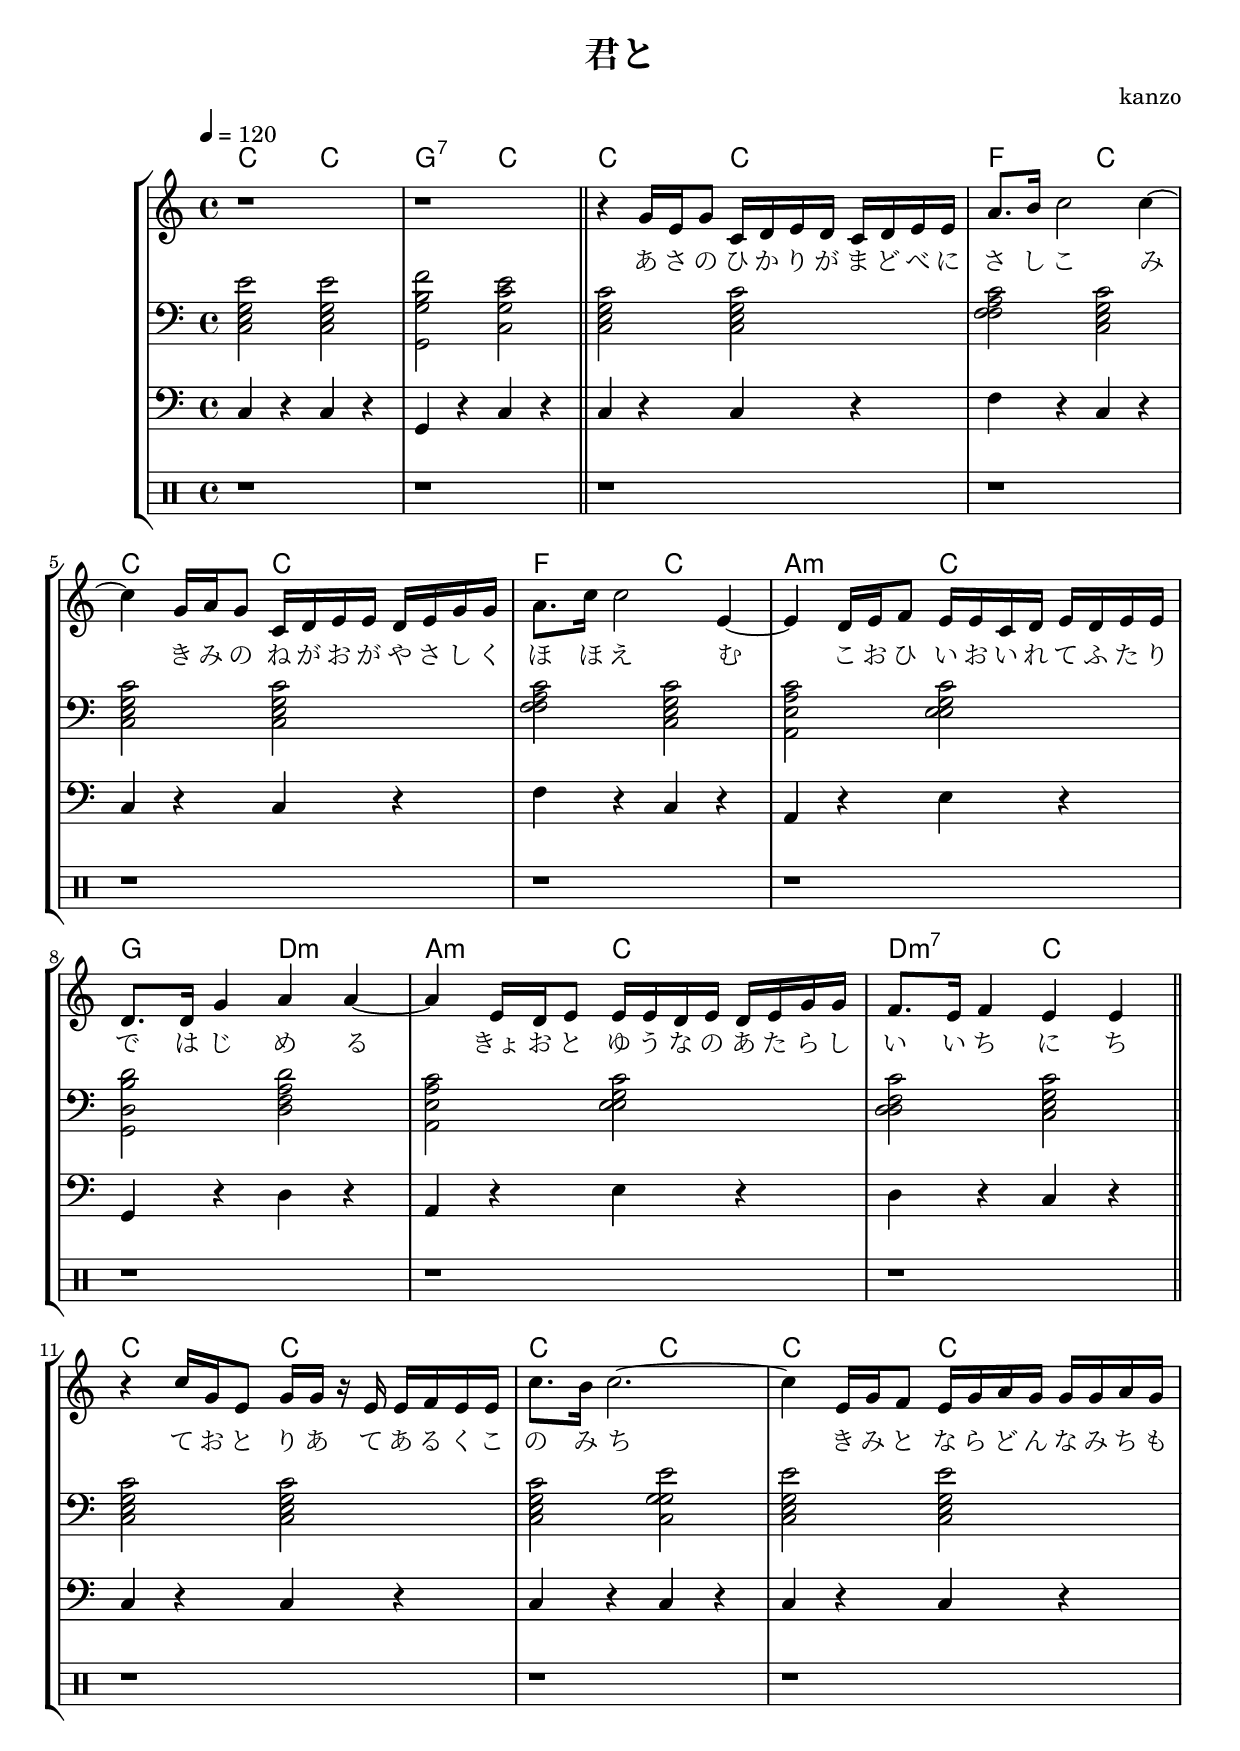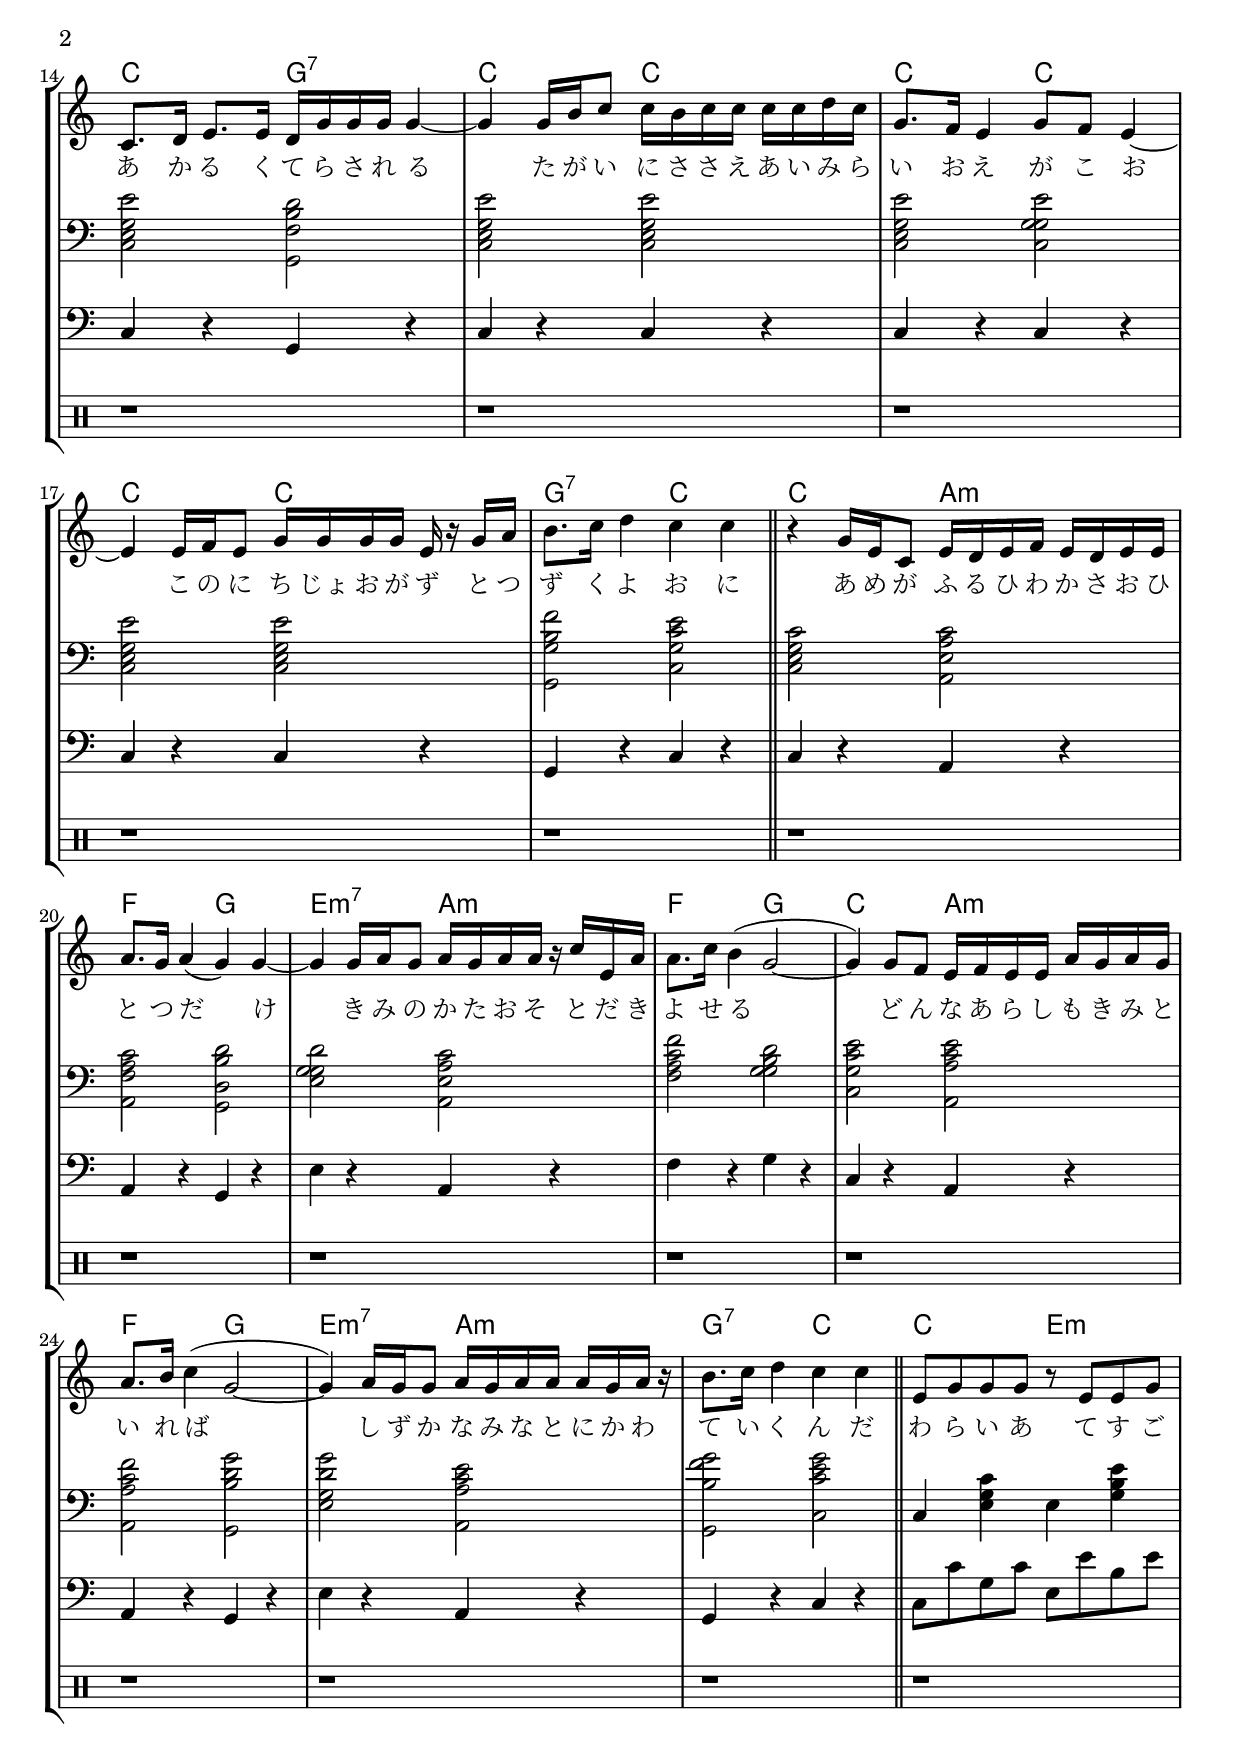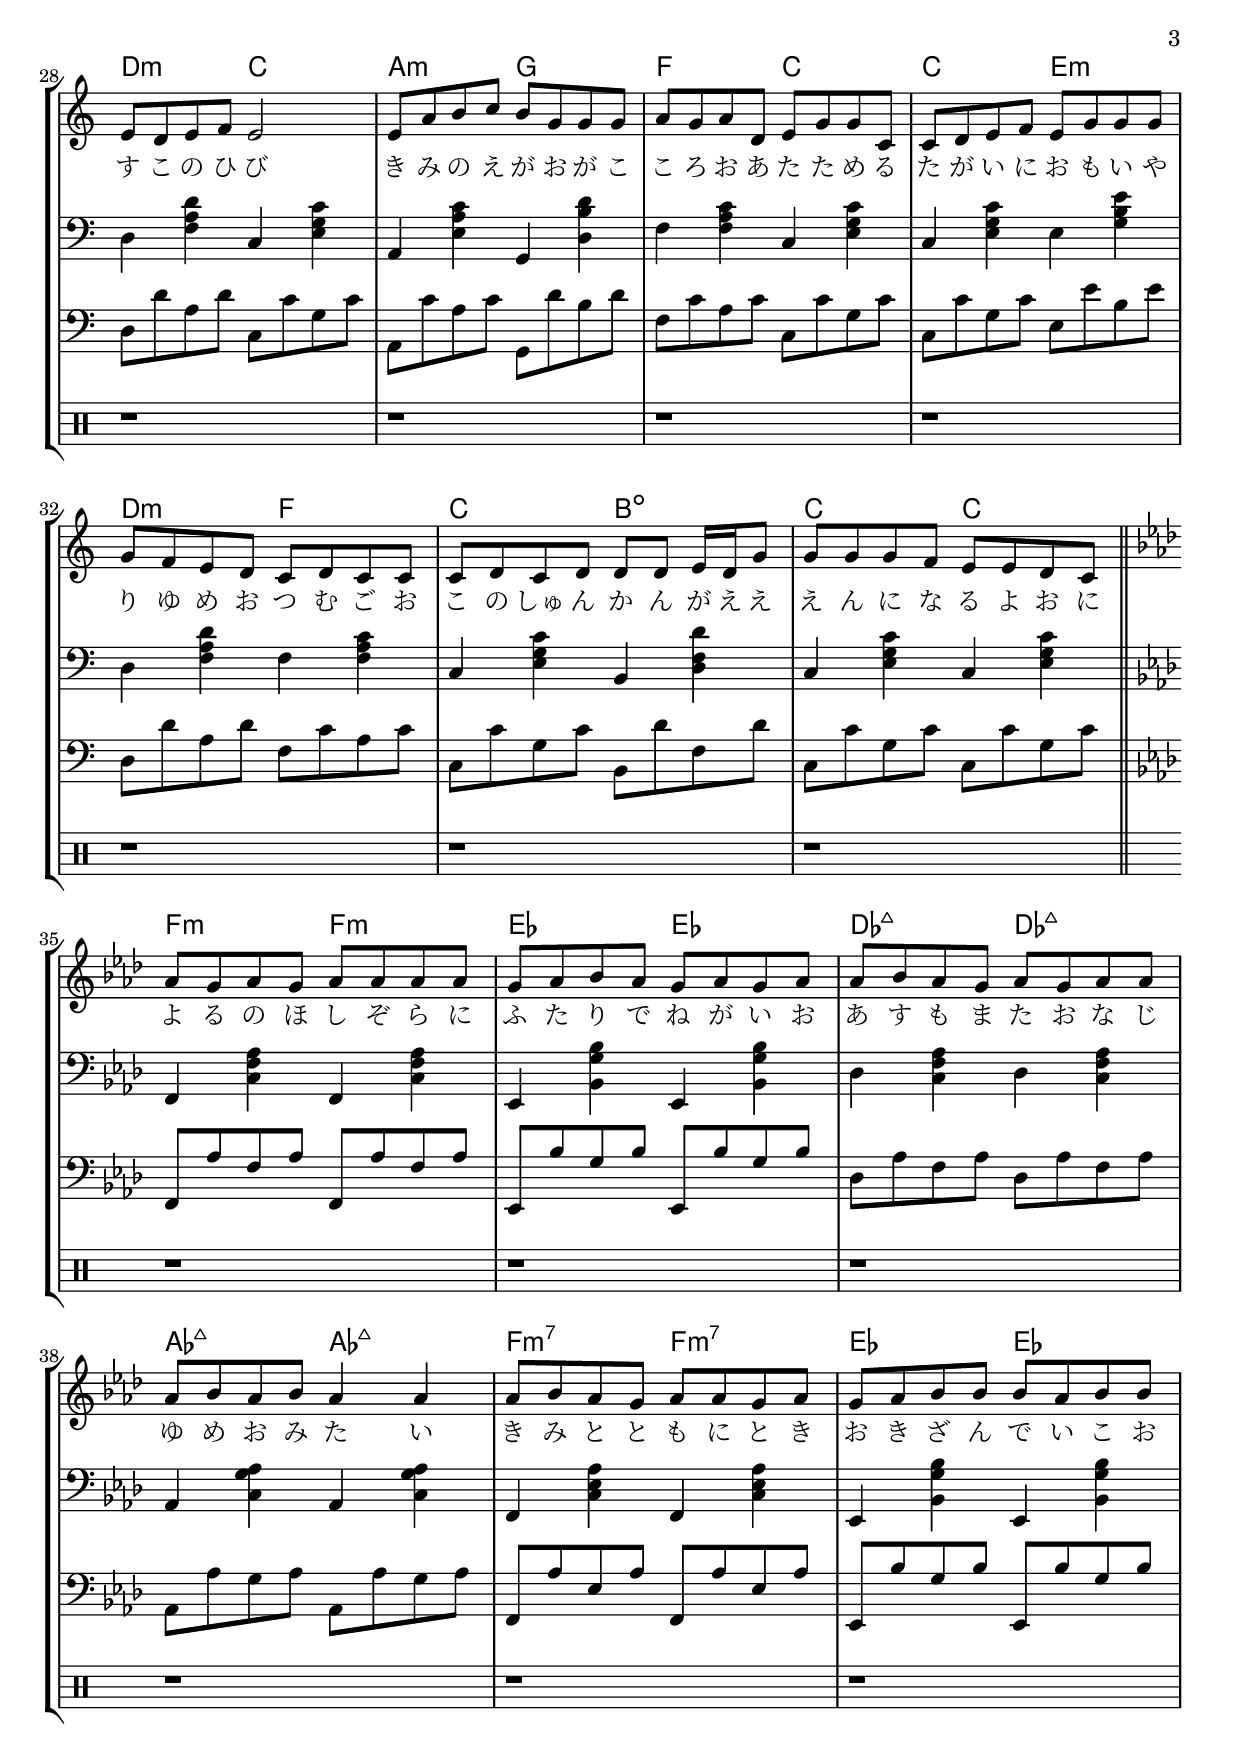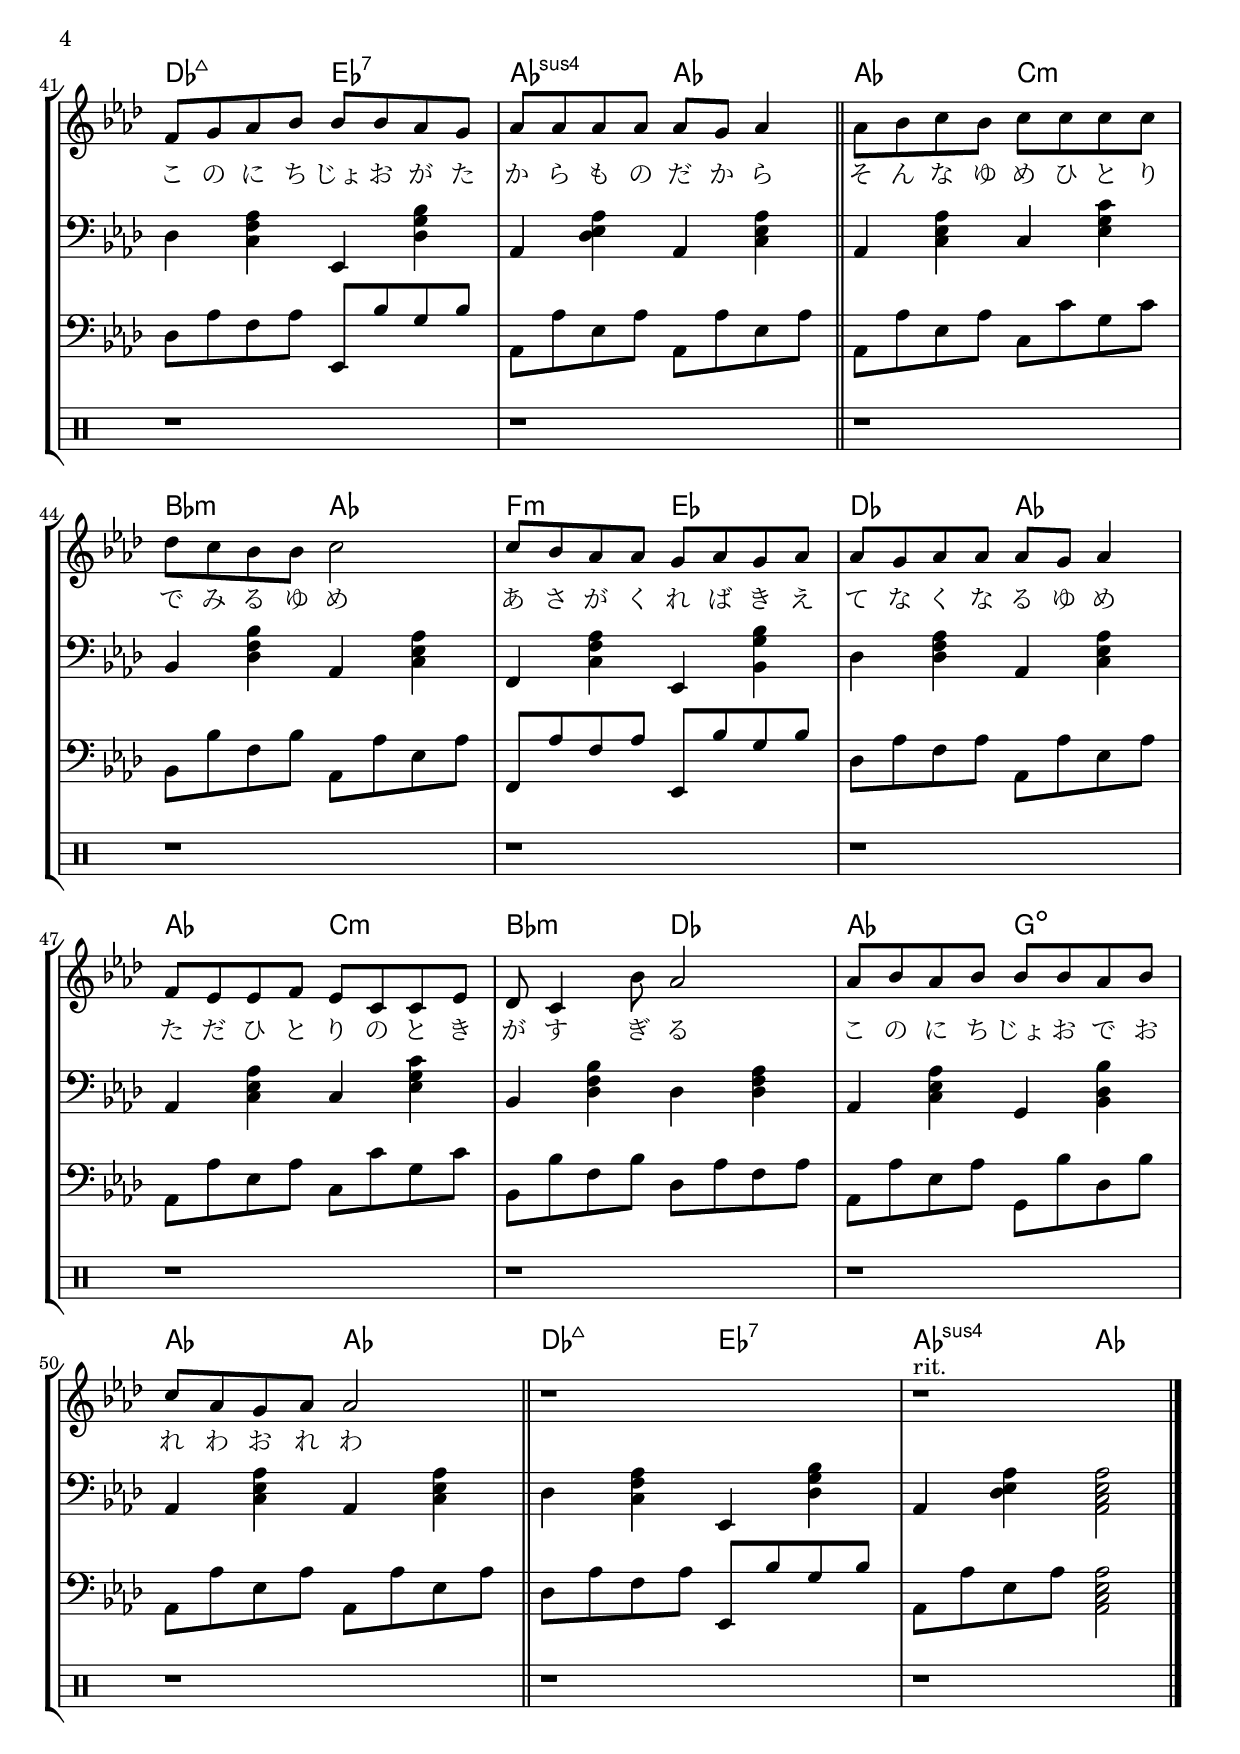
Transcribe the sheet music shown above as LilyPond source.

\version "2.12.1"

\header {
	title = \markup {君と}
	composer = \markup \center-column {kanzo}
}

harmony = \chordmode {
	c2 c2 g2:7 c2 

	c2 c2 f2 c2 c2 c2 f2 c2 a2:m c2 g2 d2:m a2:m c2 d2:min7 c2 

	c2 c2 c2 c2 c2 c2 c2 g2:7 c2 c2 c2 c2 c2 c2 g2:7 c2 

	c2 a2:m f2 g2 e2:min7 a2:m f2 g2 c2 a2:m f2 g2 e2:min7 a2:m g2:7 c2 

	c2 e2:m d2:m c2 a2:m g2 f2 c2 c2 e2:m d2:m f2 c2 b2:dim c2 c2 

	f2:m f2:m es2 es2 des2:maj7 des2:maj7 as2:maj7 as2:maj7 f2:min7 f2:min7 es2 es2 des2:maj7 es2:7 as2:sus4 as2 

	as2 c2:m bes2:m as2 f2:m es2 des2 as2 as2 c2:m bes2:m des2 as2 g2:dim as2 as2 

	des2:maj7 es2:7 as2:sus4 as2 
}

melody = {
	\key c \major
	\tempo 4 = 120
	r1 | r1   
	\set Staff.midiInstrument = #"fss0.35"
	\set Staff.midiMinimumVolume = #0.7
	\set Staff.midiMaximumVolume = #0.9
	r4 g'16  e'16  g'8  c'16  d'16  e'16  d'16  c'16  d'16  e'16  e'16 
	a'8.  b'16  c''2  c''4~ 
	c''4  g'16  a'16  g'8  c'16  d'16  e'16  e'16  d'16  e'16  g'16  g'16 
	a'8.  c''16  c''2  e'4~ 
	e'4  d'16  e'16  f'8  e'16  e'16  c'16  d'16  e'16  d'16  e'16  e'16 
	d'8.  d'16  g'4  a'4  a'4~ 
	a'4  e'16  d'16  e'8  e'16  e'16  d'16  e'16  d'16  e'16  g'16  g'16 
	f'8.  e'16  f'4  e'4  e'4
	\set Staff.midiInstrument = #"mmi0.48"
	\set Staff.midiMinimumVolume = #0.7
	\set Staff.midiMaximumVolume = #0.9
	r4 c''16  g'16  e'8  g'16  g'16  r16  e'16  e'16  f'16  e'16  e'16 
	c''8.  b'16  c''2.~ 
	c''4  e'16  g'16  f'8  e'16  g'16  a'16  g'16  g'16  g'16  a'16  g'16 
	c'8.  d'16  e'8.  e'16  d'16  g'16  g'16  g'16  g'4~ 
	g'4  g'16  b'16  c''8  c''16  b'16  c''16  c''16  c''16  c''16  d''16  c''16 
	g'8.  f'16  e'4  g'8  f'8  e'4~ 
	e'4  e'16  f'16  e'8  g'16  g'16  g'16  g'16  e'16  r16  g'16  a'16 
	b'8.  c''16  d''4  c''4  c''4
	\set Staff.midiInstrument = #"fss0.35"
	\set Staff.midiMinimumVolume = #0.7
	\set Staff.midiMaximumVolume = #0.9
	r4 g'16  e'16  c'8  e'16  d'16  e'16  f'16  e'16  d'16  e'16  e'16 
	a'8.  g'16  a'4  (g'4)  g'4~ 
	g'4  g'16  a'16  g'8  a'16  g'16  a'16  a'16  r16  c''16  e'16  a'16 
	a'8.  c''16  b'4  (g'2~ 
	g'4)  g'8  f'8  e'16  f'16  e'16  e'16  a'16  g'16  a'16  g'16 
	a'8.  b'16  c''4  (g'2~ 
	g'4)  a'16  g'16  g'8  a'16  g'16  a'16  a'16  a'16  g'16  a'16  r16 
	b'8.  c''16  d''4  c''4  c''4
	\set Staff.midiInstrument = #"mmi0.48"
	\set Staff.midiMinimumVolume = #0.7
	\set Staff.midiMaximumVolume = #0.9
	e'8  g'8  g'8  g'8  r8  e'8  e'8  g'8 
	e'8  d'8  e'8  f'8  e'2 
	e'8  a'8  b'8  c''8  b'8  g'8  g'8  g'8 
	a'8  g'8  a'8  d'8  e'8  g'8  g'8  c'8 
	c'8  d'8  e'8  f'8  e'8  g'8  g'8  g'8 
	g'8  f'8  e'8  d'8  c'8  d'8  c'8  c'8 
	c'8  d'8  c'8  d'8  d'8  d'8  e'16  d'16  g'8 
	g'8  g'8  g'8  f'8  e'8  e'8  d'8  c'8
	\set Staff.midiInstrument = #"fss0.35"
	\set Staff.midiMinimumVolume = #0.7
	\set Staff.midiMaximumVolume = #0.9
		\key as \major
as'8  g'8  as'8  g'8  as'8  as'8  as'8  as'8 
	g'8  as'8  bes'8  as'8  g'8  as'8  g'8  as'8 
	as'8  bes'8  as'8  g'8  as'8  g'8  as'8  as'8 
	as'8  bes'8  as'8  bes'8  as'4  as'4 
	as'8  bes'8  as'8  g'8  as'8  as'8  g'8  as'8 
	g'8  as'8  bes'8  bes'8  bes'8  as'8  bes'8  bes'8 
	f'8  g'8  as'8  bes'8  bes'8  bes'8  as'8  g'8 
	as'8  as'8  as'8  as'8  as'8  g'8  as'4
	\set Staff.midiInstrument = #"mmi0.45"
	\set Staff.midiMinimumVolume = #0.7
	\set Staff.midiMaximumVolume = #0.9
	as'8  bes'8  c''8  bes'8  c''8  c''8  c''8  c''8 
	des''8  c''8  bes'8  bes'8  c''2 
	c''8  bes'8  as'8  as'8  g'8  as'8  g'8  as'8 
	as'8  g'8  as'8  as'8  as'8  g'8  as'4 
	f'8  es'8  es'8  f'8  es'8  c'8  c'8  es'8 
	des'8  c'4  bes'8  as'2 
	as'8  bes'8  as'8  bes'8  bes'8  bes'8  as'8  bes'8 
	c''8  as'8  g'8  as'8  as'2
	r1 | r1^"rit." \bar "|."
}

words = \lyricmode {
	
	あ  さ  の  ひ  か  り  が  ま  ど  べ  に  さ  し  こ  み  き  み  の  ね  が  お  が  や  さ  し  く  ほ  ほ  え  む  こ  お  ひ  い  お  い  れ  て  ふ  た  り  で  は  じ  め  る  きょ  お  と  ゆ  う  な  の  あ  た  ら  し  い  い  ち  に  ち  
	て  お  と  り  あ  て  あ  る  く  こ  の  み  ち  き  み  と  な  ら  ど  ん  な  み  ち  も  あ  か  る  く  て  ら  さ  れ  る  た  が  い  に  さ  さ  え  あ  い  み  ら  い  お  え  が  こ  お  こ  の  に  ち  じょ  お  が  ず  と  つ  ず  く  よ  お  に  
	あ  め  が  ふ  る  ひ  わ  か  さ  お  ひ  と  つ  だ  け  き  み  の  か  た  お  そ  と  だ  き  よ  せ  る  ど  ん  な  あ  ら  し  も  き  み  と  い  れ  ば  し  ず  か  な  み  な  と  に  か  わ  て  い  く  ん  だ  
	わ  ら  い  あ  て  す  ご  す  こ  の  ひ  び  き  み  の  え  が  お  が  こ  こ  ろ  お  あ  た  た  め  る  た  が  い  に  お  も  い  や  り  ゆ  め  お  つ  む  ご  お  こ  の  しゅ  ん  か  ん  が  え  え  え  ん  に  な  る  よ  お  に  
	よ  る  の  ほ  し  ぞ  ら  に  ふ  た  り  で  ね  が  い  お  あ  す  も  ま  た  お  な  じ  ゆ  め  お  み  た  い  き  み  と  と  も  に  と  き  お  き  ざ  ん  で  い  こ  お  こ  の  に  ち  じょ  お  が  た  か  ら  も  の  だ  か  ら  
	そ  ん  な  ゆ  め  ひ  と  り  で  み  る  ゆ  め  あ  さ  が  く  れ  ば  き  え  て  な  く  な  る  ゆ  め  た  だ  ひ  と  り  の  と  き  が  す  ぎ  る  こ  の  に  ち  じょ  お  で  お  れ  わ  お  れ  わ  
	
}

tempochange = {
	\time 4/4
	\tempo 4 = 120
	r1 | r1 \bar "||"
	\tempo 4 = 120
	r1 | r1 | r1 | r1 | r1 | r1 | r1 | r1 \bar "||"
	\tempo 4 = 120
	r1 | r1 | r1 | r1 | r1 | r1 | r1 | r1 \bar "||"
	\tempo 4 = 120
	r1 | r1 | r1 | r1 | r1 | r1 | r1 | r1 \bar "||"
	\tempo 4 = 120
	r1 | r1 | r1 | r1 | r1 | r1 | r1 | r1 \bar "||"
	\tempo 4 = 120
	r1 | r1 | r1 | r1 | r1 | r1 | r1 | r1 \bar "||"
	\tempo 4 = 120
	r1 | r1 | r1 | r1 | r1 | r1 | r1 | r1 \bar "||"
	\tempo 4 = 120
	r1 | \tempo 4 = 90 r2 \tempo 4 = 80 r2 \bar "|."
}

mainacc = {
	\clef bass
	\set Staff.midiInstrument = #"Harpsichord"
	\set Staff.midiMinimumVolume = #0.3
	\set Staff.midiMaximumVolume = #0.6
	\time 4/4
	\key c \major
	\tempo 4 = 120
	<c e g e'>2
	<c e g e'>2
	<g, g b f'>2
	<c g c' e'>2
	\bar "||"

	\set Staff.midiInstrument = #"Harpsichord"
	\set Staff.midiMinimumVolume = #0.3
	\set Staff.midiMaximumVolume = #0.6
	<c e g c'>2
	<c e g c'>2
	<f f a c'>2
	<c e g c'>2
	<c e g c'>2
	<c e g c'>2
	<f f a c'>2
	<c e g c'>2
	<a, e a c'>2
	<e e g c'>2
	<g, d b d'>2
	<d f a d'>2
	<a, e a c'>2
	<e e g c'>2
	<d d f c'>2
	<c e g c'>2
	\bar "||"

	\set Staff.midiInstrument = #"Harpsichord"
	\set Staff.midiMinimumVolume = #0.3
	\set Staff.midiMaximumVolume = #0.6
	<c e g c'>2
	<c e g c'>2
	<c e g c'>2
	<c g g e'>2
	<c e g e'>2
	<c e g e'>2
	<c e g e'>2
	<g, f b d'>2
	<c e g e'>2
	<c e g e'>2
	<c e g e'>2
	<c g g e'>2
	<c e g e'>2
	<c e g e'>2
	<g, g b f'>2
	<c g c' e'>2
	\bar "||"

	\set Staff.midiInstrument = #"Harpsichord"
	\set Staff.midiMinimumVolume = #0.3
	\set Staff.midiMaximumVolume = #0.6
	<c e g c'>2
	<a, e a c'>2
	<a, f a c'>2
	<g, d b d'>2
	<e g g d'>2
	<a, e a c'>2
	<f a c' f'>2
	<g g b d'>2
	<c g c' e'>2
	<a, a c' e'>2
	<a, a c' f'>2
	<g, b d' g'>2
	<e g d' g'>2
	<a, a c' e'>2
	<g, b f' g'>2
	<c c' e' g'>2
	\bar "||"

	\set Staff.midiInstrument = #"Harpsichord"
	\set Staff.midiMinimumVolume = #0.3
	\set Staff.midiMaximumVolume = #0.6
	c4 <e g c'>4
	e4 <g b e'>4
	d4 <f a d'>4
	c4 <e g c'>4
	a,4 <e a c'>4
	g,4 <d b d'>4
	f4 <f a c'>4
	c4 <e g c'>4
	c4 <e g c'>4
	e4 <g b e'>4
	d4 <f a d'>4
	f4 <f a c'>4
	c4 <e g c'>4
	b,4 <d f d'>4
	c4 <e g c'>4
	c4 <e g c'>4
	\bar "||"

	\set Staff.midiInstrument = #"Harpsichord"
	\set Staff.midiMinimumVolume = #0.3
	\set Staff.midiMaximumVolume = #0.6
	\key as \major
	f,4 <c f as>4
	f,4 <c f as>4
	es,4 <bes, g bes>4
	es,4 <bes, g bes>4
	des4 <c f as>4
	des4 <c f as>4
	as,4 <c g as>4
	as,4 <c g as>4
	f,4 <c es as>4
	f,4 <c es as>4
	es,4 <bes, g bes>4
	es,4 <bes, g bes>4
	des4 <c f as>4
	es,4 <des g bes>4
	as,4 <des es as>4
	as,4 <c es as>4
	\bar "||"

	\set Staff.midiInstrument = #"Harpsichord"
	\set Staff.midiMinimumVolume = #0.3
	\set Staff.midiMaximumVolume = #0.6
	as,4 <c es as>4
	c4 <es g c'>4
	bes,4 <des f bes>4
	as,4 <c es as>4
	f,4 <c f as>4
	es,4 <bes, g bes>4
	des4 <des f as>4
	as,4 <c es as>4
	as,4 <c es as>4
	c4 <es g c'>4
	bes,4 <des f bes>4
	des4 <des f as>4
	as,4 <c es as>4
	g,4 <bes, des bes>4
	as,4 <c es as>4
	as,4 <c es as>4
	\bar "||"

	\set Staff.midiInstrument = #"Harpsichord"
	\set Staff.midiMinimumVolume = #0.3
	\set Staff.midiMaximumVolume = #0.6
	des4 <c f as>4
	es,4 <des g bes>4
	as,4 <des es as>4
	<as, c es as>2
	\bar "|."
}

subacc = {
	\clef bass
	\set Staff.midiInstrument = #"Cello"
	\set Staff.midiMinimumVolume = #0.3
	\set Staff.midiMaximumVolume = #0.6
	\time 4/4
	\key c \major
	\tempo 4 = 120
	c4 r4
	c4 r4
	g,4 r4
	c4 r4
	\bar "||"

	\set Staff.midiInstrument = #"Cello"
	\set Staff.midiMinimumVolume = #0.3
	\set Staff.midiMaximumVolume = #0.6
	c4 r4
	c4 r4
	f4 r4
	c4 r4
	c4 r4
	c4 r4
	f4 r4
	c4 r4
	a,4 r4
	e4 r4
	g,4 r4
	d4 r4
	a,4 r4
	e4 r4
	d4 r4
	c4 r4
	\bar "||"

	\set Staff.midiInstrument = #"Cello"
	\set Staff.midiMinimumVolume = #0.3
	\set Staff.midiMaximumVolume = #0.6
	c4 r4
	c4 r4
	c4 r4
	c4 r4
	c4 r4
	c4 r4
	c4 r4
	g,4 r4
	c4 r4
	c4 r4
	c4 r4
	c4 r4
	c4 r4
	c4 r4
	g,4 r4
	c4 r4
	\bar "||"

	\set Staff.midiInstrument = #"Cello"
	\set Staff.midiMinimumVolume = #0.3
	\set Staff.midiMaximumVolume = #0.6
	c4 r4
	a,4 r4
	a,4 r4
	g,4 r4
	e4 r4
	a,4 r4
	f4 r4
	g4 r4
	c4 r4
	a,4 r4
	a,4 r4
	g,4 r4
	e4 r4
	a,4 r4
	g,4 r4
	c4 r4
	\bar "||"

	\set Staff.midiInstrument = #"Acoustic grand"
	\set Staff.midiMinimumVolume = #0.3
	\set Staff.midiMaximumVolume = #0.6
	c8 c' g c'
	e8 e' b e'
	d8 d' a d'
	c8 c' g c'
	a,8 c' a c'
	g,8 d' b d'
	f8 c' a c'
	c8 c' g c'
	c8 c' g c'
	e8 e' b e'
	d8 d' a d'
	f8 c' a c'
	c8 c' g c'
	b,8 d' f d'
	c8 c' g c'
	c8 c' g c'
	\bar "||"

	\set Staff.midiInstrument = #"Acoustic grand"
	\set Staff.midiMinimumVolume = #0.3
	\set Staff.midiMaximumVolume = #0.6
	\key as \major
	f,8 as f as
	f,8 as f as
	es,8 bes g bes
	es,8 bes g bes
	des8 as f as
	des8 as f as
	as,8 as g as
	as,8 as g as
	f,8 as es as
	f,8 as es as
	es,8 bes g bes
	es,8 bes g bes
	des8 as f as
	es,8 bes g bes
	as,8 as es as
	as,8 as es as
	\bar "||"

	\set Staff.midiInstrument = #"Acoustic grand"
	\set Staff.midiMinimumVolume = #0.3
	\set Staff.midiMaximumVolume = #0.6
	as,8 as es as
	c8 c' g c'
	bes,8 bes f bes
	as,8 as es as
	f,8 as f as
	es,8 bes g bes
	des8 as f as
	as,8 as es as
	as,8 as es as
	c8 c' g c'
	bes,8 bes f bes
	des8 as f as
	as,8 as es as
	g,8 bes des bes
	as,8 as es as
	as,8 as es as
	\bar "||"

	\set Staff.midiInstrument = #"Acoustic Guitar (steel)"
	\set Staff.midiMinimumVolume = #0.3
	\set Staff.midiMaximumVolume = #0.6
	des8 as f as
	es,8 bes g bes
	as,8 as es as
	<as, c es as>2
	\bar "|."
}

percA = {
	\drummode {
	r1 |r1 \bar "||"
	r1 |r1 |r1 |r1 |r1 |r1 |r1 |r1 \bar "||"
	r1 |r1 |r1 |r1 |r1 |r1 |r1 |r1 \bar "||"
	r1 |r1 |r1 |r1 |r1 |r1 |r1 |r1 \bar "||"
	r1 |r1 |r1 |r1 |r1 |r1 |r1 |r1 \bar "||"
	r1 |r1 |r1 |r1 |r1 |r1 |r1 |r1 \bar "||"
	r1 |r1 |r1 |r1 |r1 |r1 |r1 |r1 \bar "||"
	r1 |r1 \bar "|."
	}
}

percB = {
	\drummode {
	r1 |r1 \bar "||"
	r1 |r1 |r1 |r1 |r1 |r1 |r1 |r1 \bar "||"
	r1 |r1 |r1 |r1 |r1 |r1 |r1 |r1 \bar "||"
	r1 |r1 |r1 |r1 |r1 |r1 |r1 |r1 \bar "||"
	r1 |r1 |r1 |r1 |r1 |r1 |r1 |r1 \bar "||"
	r1 |r1 |r1 |r1 |r1 |r1 |r1 |r1 \bar "||"
	r1 |r1 |r1 |r1 |r1 |r1 |r1 |r1 \bar "||"
	r1 |r1 \bar "|."
	}
}

percC = {
	\drummode {
	r1 |r1 \bar "||"
	r1 |r1 |r1 |r1 |r1 |r1 |r1 |r1 \bar "||"
	r1 |r1 |r1 |r1 |r1 |r1 |r1 |r1 \bar "||"
	r1 |r1 |r1 |r1 |r1 |r1 |r1 |r1 \bar "||"
	r1 |r1 |r1 |r1 |r1 |r1 |r1 |r1 \bar "||"
	r1 |r1 |r1 |r1 |r1 |r1 |r1 |r1 \bar "||"
	r1 |r1 |r1 |r1 |r1 |r1 |r1 |r1 \bar "||"
	r1 |r1 \bar "|."
	}
}

percD = {
	\drummode {
	r1 |r1 \bar "||"
	r1 |r1 |r1 |r1 |r1 |r1 |r1 |r1 \bar "||"
	r1 |r1 |r1 |r1 |r1 |r1 |r1 |r1 \bar "||"
	r1 |r1 |r1 |r1 |r1 |r1 |r1 |r1 \bar "||"
	r1 |r1 |r1 |r1 |r1 |r1 |r1 |r1 \bar "||"
	r1 |r1 |r1 |r1 |r1 |r1 |r1 |r1 \bar "||"
	r1 |r1 |r1 |r1 |r1 |r1 |r1 |r1 \bar "||"
	r1 |r1 \bar "|."
	}
}

percE = {
	\drummode {
	r1 |r1 \bar "||"
	r1 |r1 |r1 |r1 |r1 |r1 |r1 |r1 \bar "||"
	r1 |r1 |r1 |r1 |r1 |r1 |r1 |r1 \bar "||"
	r1 |r1 |r1 |r1 |r1 |r1 |r1 |r1 \bar "||"
	r1 |r1 |r1 |r1 |r1 |r1 |r1 |r1 \bar "||"
	r1 |r1 |r1 |r1 |r1 |r1 |r1 |r1 \bar "||"
	r1 |r1 |r1 |r1 |r1 |r1 |r1 |r1 \bar "||"
	r1 |r1 \bar "|."
	}
}

\score {
	<<
		\new StaffGroup <<
			\new ChordNames {\harmony}
			\new Voice = "melody" {\melody}
			\new Lyrics \lyricsto "melody" \words
			\new Staff = "mainacc" {\mainacc}
			\new Staff = "subacc" {\subacc}
			\new DrumStaff <<
				\new DrumVoice {\percA}
				\new DrumVoice {\percB}
				\new DrumVoice {\percC}
				\new DrumVoice {\percD}
				\new DrumVoice {\percE}
			>>
		>>
	>>
	\layout { }
}
